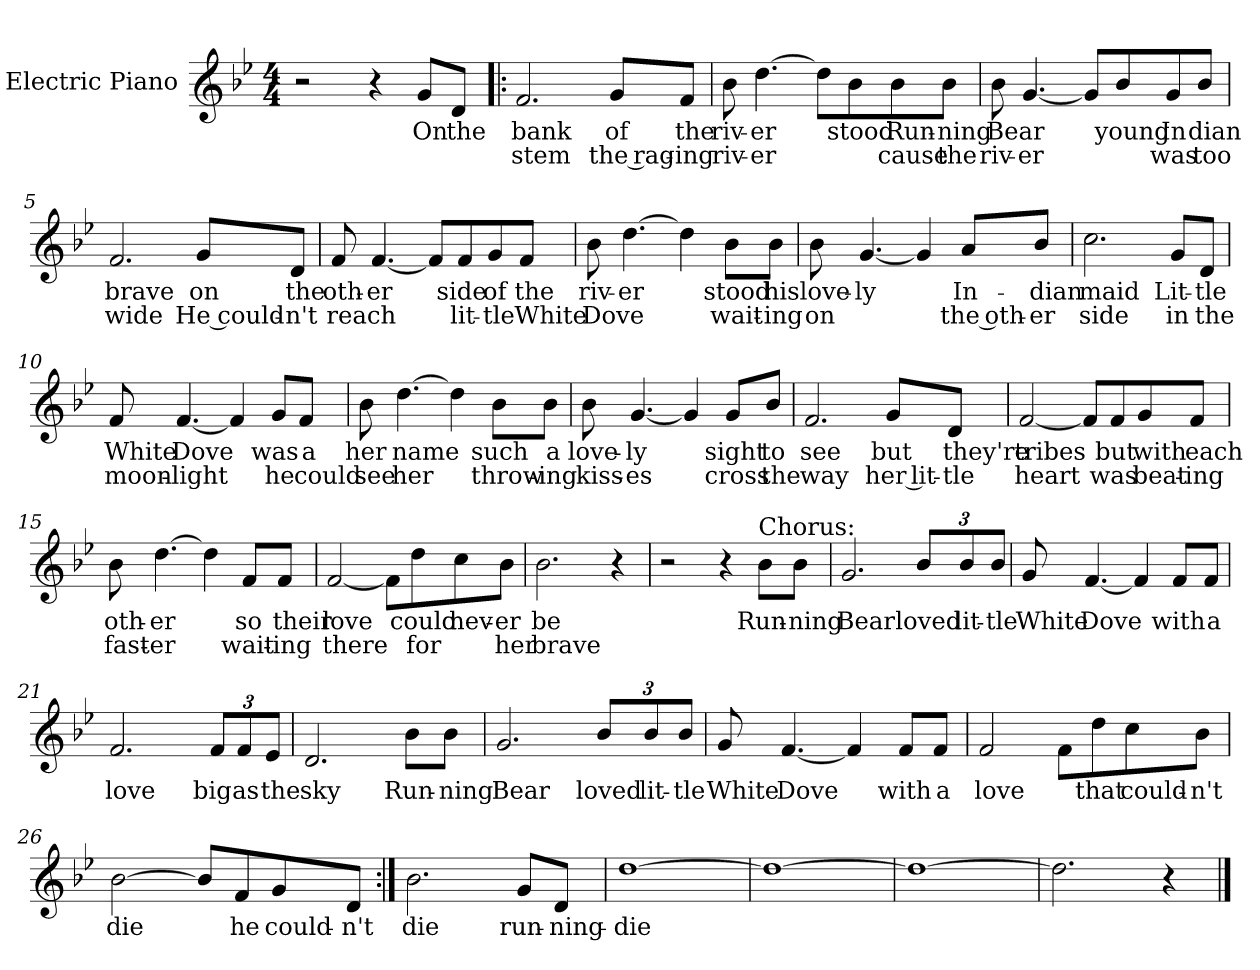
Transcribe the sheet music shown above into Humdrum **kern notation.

**kern	**text	**text
*part1	*part1	*part1
*staff1	*staff1	*staff1
*I"Electric Piano	*	*
*I'E.Pno	*	*
*clefG2	*	*
*k[b-e-]	*	*
*B-:	*	*
*M4/4	*	*
=1	=1	=1
2r	.	.
4r	.	.
8g/L	On	.
8d/J	the	.
=2!|:	=2!|:	=2!|:
2.f/	bank	stem
8g/L	of	the rag-
8f/J	the	-ing
=3	=3	=3
8b-\	riv-	riv-
[4.dd\	-er	-er
8dd\L]	.	.
8b-\	stood	.
8b-\	Run-	cause
8b-\J	-ning	the
=4	=4	=4
8b-\	Bear	riv-
[4.g/	.	-er
8g/L]	.	.
8b-/	young	.
8g/	In	was
8b-/J	-dian	too
=5	=5	=5
2.f/	brave	wide
8g/L	on	He could-
8d/J	the	-n't
!!LO:LB:g=z
=6	=6	=6
8f/	oth-	reach
[4.f/	-er	.
8f/L]	.	.
8f/	side	lit-
8g/	of	-tle
8f/J	the	White
=7	=7	=7
8b-\	riv-	Dove
[4.dd\	-er	.
4dd\]	.	.
8b-\L	stood	wait-
8b-\J	his	-ing
=8	=8	=8
8b-\	love-	on
[4.g/	ly	.
4g/]	.	.
8a/L	In-	the oth-
8b-/J	-dian	-er
=9	=9	=9
2.cc\	maid	side
8g/L	Lit-	in
8d/J	-tle	the
!!LO:LB:g=z
=10	=10	=10
8f/	White	moon-
[4.f/	Dove	-light
4f/]	.	.
8g/L	was	he
8f/J	a	could
=11	=11	=11
8b-\	her	see
[4.dd\	name	her
4dd\]	.	.
8b-\L	such	throw-
8b-\J	a	-ing
=12	=12	=12
8b-\	love-	kiss-
[4.g/	-ly	-es
4g/]	.	.
8g/L	sight	cross
8b-/J	to	the
=13	=13	=13
2.f/	see	way
8g/L	but	her lit-
8d/J	they're	-tle
!!LO:LB:g=z
=14	=14	=14
[2f/	tribes	heart
8f/L]	.	.
8f/	but	was
8g/	with	beat-
8f/J	each	-ing
=15	=15	=15
8b-\	oth-	fast-
[4.dd\	-er	-er
4dd\]	.	.
8f/L	so	wait-
8f/J	their	-ing
=16	=16	=16
[2f/	love	there
8f\L]	.	.
8dd\	could	for
8cc\	nev-	.
8b-\J	-er	her
=17	=17	=17
2.b-\	be	brave
4r	.	.
!!LO:LB:g=z
=18	=18	=18
2r	.	.
4r	.	.
!LO:TX:a:t=Chorus&colon;	!	!
8b-\L	Run-	.
8b-\J	-ning	.
=19	=19	=19
2.g/	Bear	.
*Xbrackettup	*	*
12b-/L	loved	.
12b-/	lit-	.
12b-/J	-tle	.
=20	=20	=20
8g/	White	.
[4.f/	Dove	.
4f/]	.	.
8f/L	with	.
8f/J	a	.
=21	=21	=21
2.f/	love	.
12f/L	big	.
12f/	as	.
12e-/J	the	.
=22	=22	=22
2.d/	sky	.
8b-\L	Run-	.
8b-\J	-ning	.
!!LO:LB:g=z
=23	=23	=23
2.g/	Bear	.
12b-/L	loved	.
12b-/	lit-	.
12b-/J	-tle	.
=24	=24	=24
8g/	White	.
[4.f/	Dove	.
4f/]	.	.
8f/L	with	.
8f/J	a	.
=25	=25	=25
2f/	love	.
8f\L	.	.
8dd\	that	.
8cc\	could-	.
8b-\J	-n't	.
=26	=26	=26
[2b-\	die	.
8b-/L]	.	.
8f/	he	.
8g/	could-	.
8d/J	-n't	.
!!LO:LB:g=z
=27:|!	=27:|!	=27:|!
2.b-\	die	.
8g/L	run-	.
8d/J	-ning-	.
=28	=28	=28
[1dd	die	.
=29	=29	=29
1dd_	.	.
=30	=30	=30
1dd_	.	.
=31	=31	=31
2.dd\]	.	.
4r	.	.
==	==	==
*-	*-	*-
